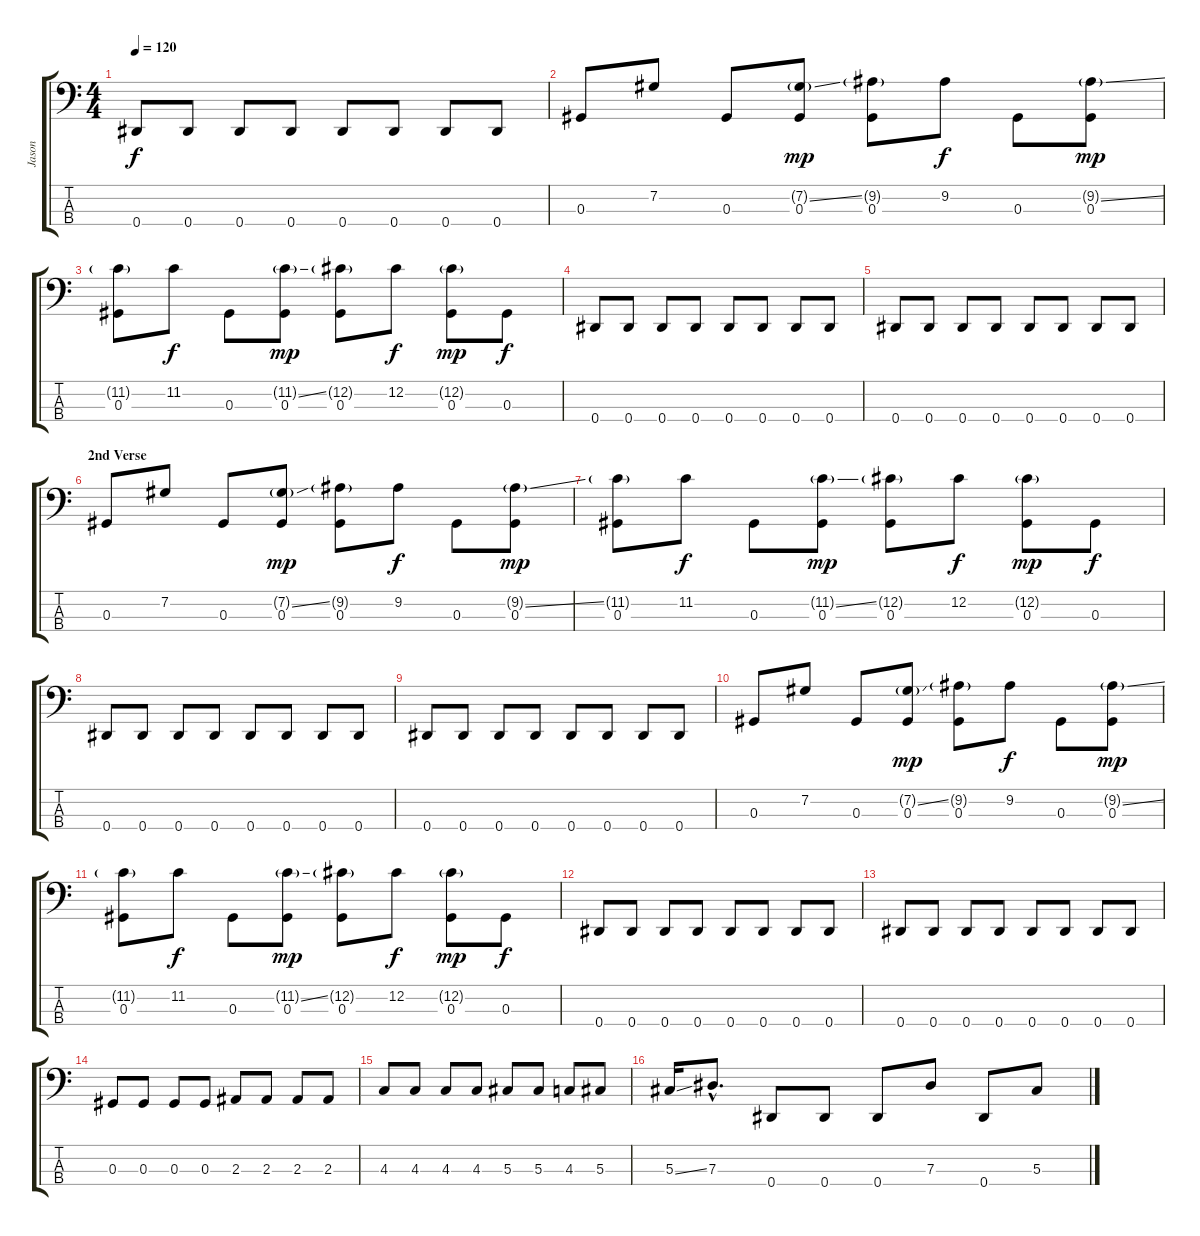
\track ("Jason" "Jason") {instrument electricbasspick}
\staff {score tabs}
\tuning (Gb2 Db2 Ab1 Eb1) {hide}
\ts (4 4)
\tempo 120
\clef f4
\ks c
0.4.8{dy f} 0.4.8 0.4.8 0.4.8 0.4.8 0.4.8 0.4.8 0.4.8 |
0.3.8 7.2.8 0.3.8 (7.2{ss g} 0.3).8{dy mp} (9.2{g} 0.3).8 9.2.8{dy f} 0.3.8 (9.2{ss g} 0.3).8{dy mp} |
(11.2{g} 0.3).8 11.2.8{dy f} 0.3.8 (11.2{ss g} 0.3).8{dy mp} (12.2{g} 0.3).8 12.2.8{dy f} (12.2{g} 0.3).8{dy mp} 0.3.8{dy f} |
0.4.8 0.4.8 0.4.8 0.4.8 0.4.8 0.4.8 0.4.8 0.4.8 |
0.4.8 0.4.8 0.4.8 0.4.8 0.4.8 0.4.8 0.4.8 0.4.8 |
\section ("" "2nd Verse")
0.3.8 7.2.8 0.3.8 (7.2{ss g} 0.3).8{dy mp} (9.2{g} 0.3).8 9.2.8{dy f} 0.3.8 (9.2{ss g} 0.3).8{dy mp} |
(11.2{g} 0.3).8 11.2.8{dy f} 0.3.8 (11.2{ss g} 0.3).8{dy mp} (12.2{g} 0.3).8 12.2.8{dy f} (12.2{g} 0.3).8{dy mp} 0.3.8{dy f} |
0.4.8 0.4.8 0.4.8 0.4.8 0.4.8 0.4.8 0.4.8 0.4.8 |
0.4.8 0.4.8 0.4.8 0.4.8 0.4.8 0.4.8 0.4.8 0.4.8 |
0.3.8 7.2.8 0.3.8 (7.2{ss g} 0.3).8{dy mp} (9.2{g} 0.3).8 9.2.8{dy f} 0.3.8 (9.2{ss g} 0.3).8{dy mp} |
(11.2{g} 0.3).8 11.2.8{dy f} 0.3.8 (11.2{ss g} 0.3).8{dy mp} (12.2{g} 0.3).8 12.2.8{dy f} (12.2{g} 0.3).8{dy mp} 0.3.8{dy f} |
0.4.8 0.4.8 0.4.8 0.4.8 0.4.8 0.4.8 0.4.8 0.4.8 |
0.4.8 0.4.8 0.4.8 0.4.8 0.4.8 0.4.8 0.4.8 0.4.8 |
0.3.8 0.3.8 0.3.8 0.3.8 2.3.8 2.3.8 2.3.8 2.3.8 |
4.3.8 4.3.8 4.3.8 4.3.8 5.3.8 5.3.8 4.3.8 5.3.8 |
5.3{ss}.16 7.3{hac}.8{d} 0.4.8 0.4.8 0.4.8 7.3.8 0.4.8 5.3.8
